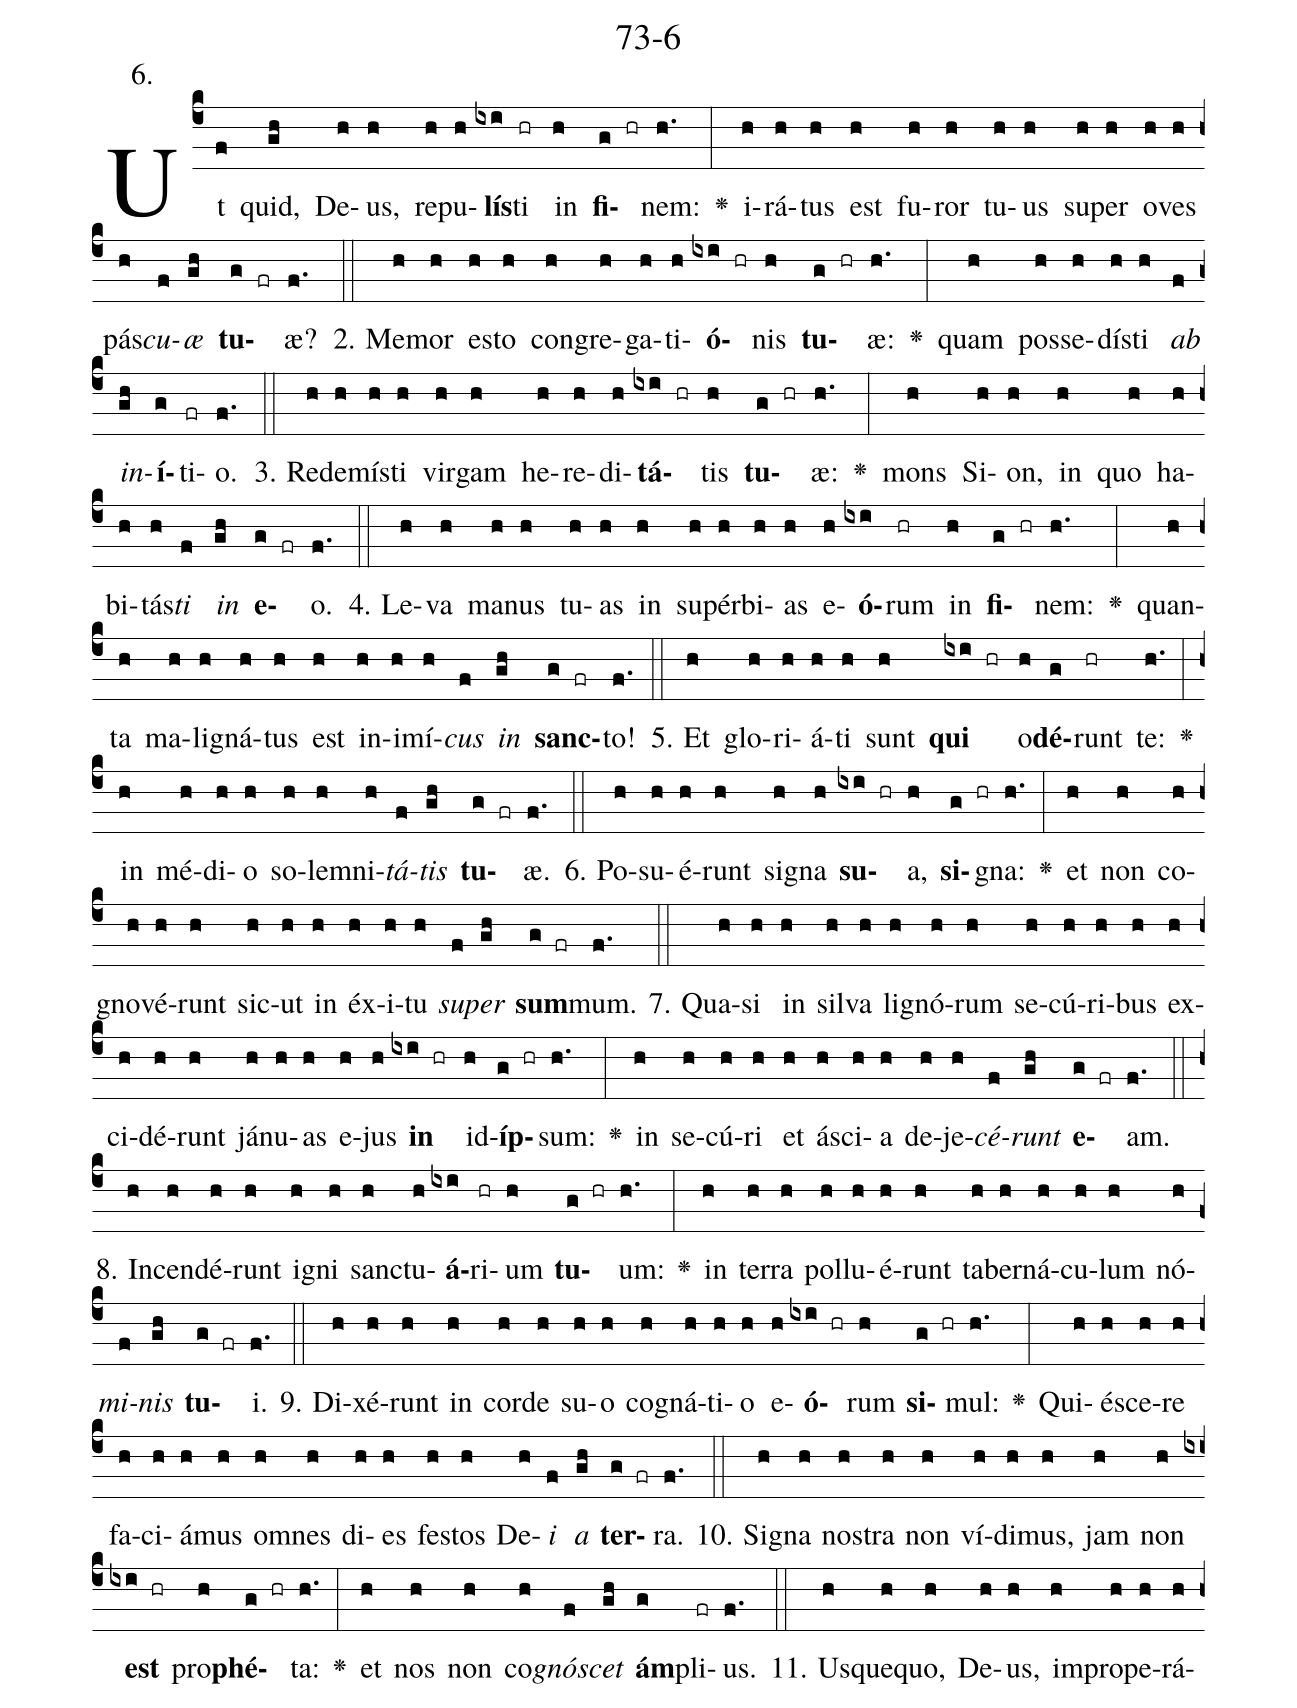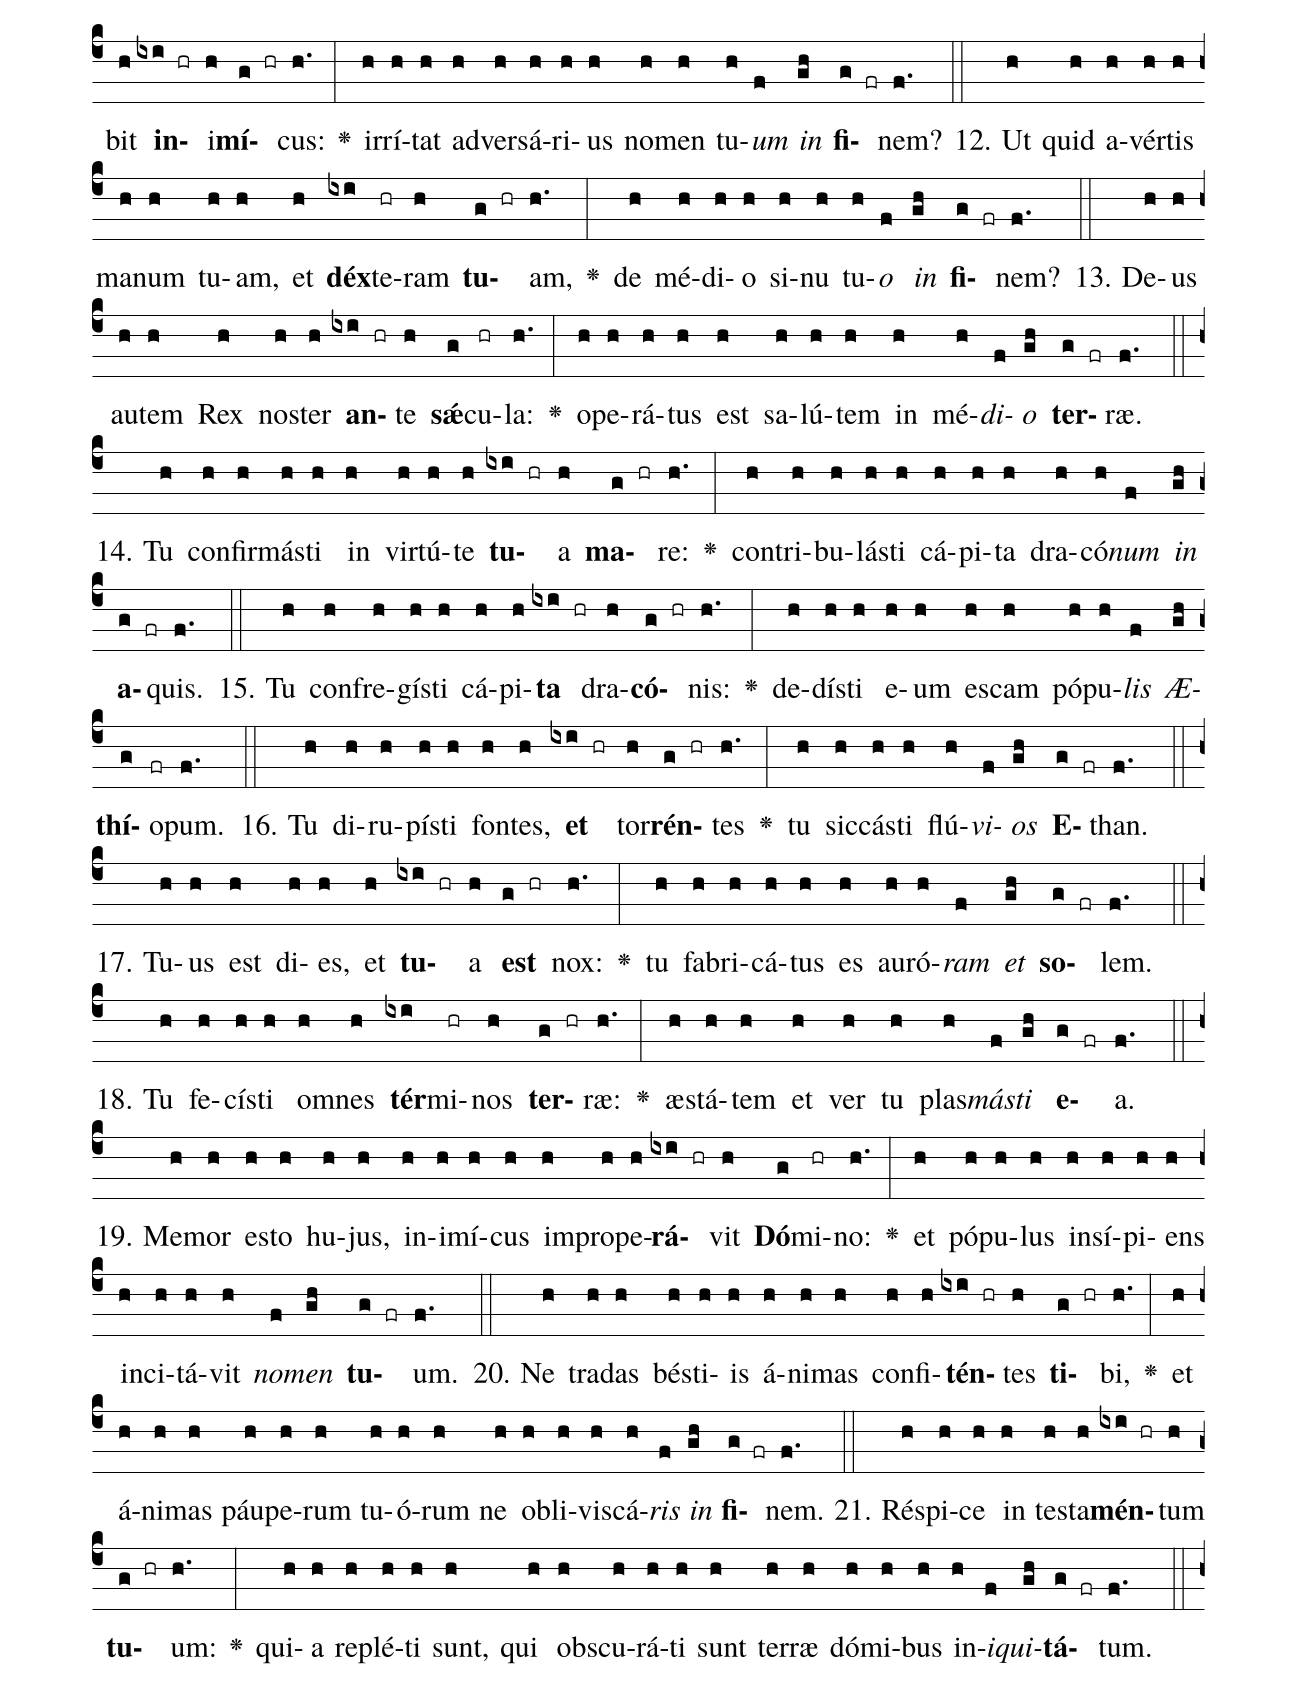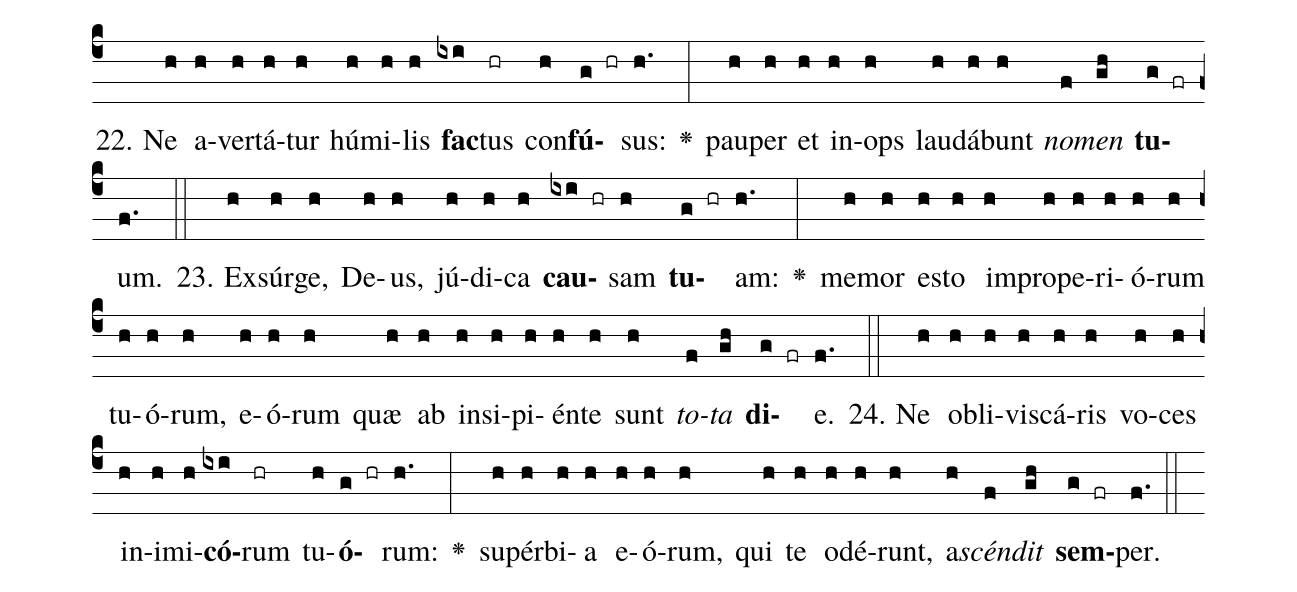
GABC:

name: 73-6;
annotation: 6.;
%%
(c4)Ut(f) quid,(gh) De(h)us,(h) re(h)pu(h)<b>lís</b>(ixi)ti(hr) in(h) <b>fi</b>(g hr)nem:(h.) <v>\greheightstar</v>(:) i(h)rá(h)tus(h) est(h) fu(h)ror(h) tu(h)us(h) su(h)per(h) o(h)ves(h) pás(h)<i>cu</i>(f)<i>æ</i>(gh) <b>tu</b>(g fr)æ?(f.) (::)
2. Me(h)mor(h) es(h)to(h) con(h)gre(h)ga(h)ti(h)<b>ó</b>(ixi hr)nis(h) <b>tu</b>(g hr)æ:(h.) <v>\greheightstar</v>(:) quam(h) pos(h)se(h)dís(h)ti(h) <i>ab</i>(f) <i>in</i>(gh)<b>í</b>(g)ti(fr)o.(f.) (::)
3. Red(h)e(h)mís(h)ti(h) vir(h)gam(h) he(h)re(h)di(h)<b>tá</b>(ixi hr)tis(h) <b>tu</b>(g hr)æ:(h.) <v>\greheightstar</v>(:) mons(h) Si(h)on,(h) in(h) quo(h) ha(h)bi(h)tás(h)<i>ti</i>(f) <i>in</i>(gh) <b>e</b>(g fr)o.(f.) (::)
4. Le(h)va(h) ma(h)nus(h) tu(h)as(h) in(h) su(h)pér(h)bi(h)as(h) e(h)<b>ó</b>(ixi)rum(hr) in(h) <b>fi</b>(g hr)nem:(h.) <v>\greheightstar</v>(:) quan(h)ta(h) ma(h)li(h)gná(h)tus(h) est(h) in(h)i(h)mí(h)<i>cus</i>(f) <i>in</i>(gh) <b>sanc</b>(g fr)to!(f.) (::)
5. Et(h) glo(h)ri(h)á(h)ti(h) sunt(h) <b>qui</b>(ixi hr) o(h)<b>dé</b>(g)runt(hr) te:(h.) <v>\greheightstar</v>(:) in(h) mé(h)di(h)o(h) so(h)lem(h)ni(h)<i>tá</i>(f)<i>tis</i>(gh) <b>tu</b>(g fr)æ.(f.) (::)
6. Po(h)su(h)é(h)runt(h) si(h)gna(h) <b>su</b>(ixi hr)a,(h) <b>si</b>(g hr)gna:(h.) <v>\greheightstar</v>(:) et(h) non(h) co(h)gno(h)vé(h)runt(h) sic(h)ut(h) in(h) éx(h)i(h)tu(h) <i>su</i>(f)<i>per</i>(gh) <b>sum</b>(g fr)mum.(f.) (::)
7. Qua(h)si(h) in(h) sil(h)va(h) li(h)gnó(h)rum(h) se(h)cú(h)ri(h)bus(h) ex(h)ci(h)dé(h)runt(h) já(h)nu(h)as(h) e(h)jus(h) <b>in</b>(ixi hr) id(h)<b>íp</b>(g hr)sum:(h.) <v>\greheightstar</v>(:) in(h) se(h)cú(h)ri(h) et(h) á(h)sci(h)a(h) de(h)je(h)<i>cé</i>(f)<i>runt</i>(gh) <b>e</b>(g fr)am.(f.) (::)
8. In(h)cen(h)dé(h)runt(h) i(h)gni(h) sanc(h)tu(h)<b>á</b>(ixi)ri(hr)um(h) <b>tu</b>(g hr)um:(h.) <v>\greheightstar</v>(:) in(h) ter(h)ra(h) pol(h)lu(h)é(h)runt(h) ta(h)ber(h)ná(h)cu(h)lum(h) nó(h)<i>mi</i>(f)<i>nis</i>(gh) <b>tu</b>(g fr)i.(f.) (::)
9. Di(h)xé(h)runt(h) in(h) cor(h)de(h) su(h)o(h) co(h)gná(h)ti(h)o(h) e(h)<b>ó</b>(ixi hr)rum(h) <b>si</b>(g hr)mul:(h.) <v>\greheightstar</v>(:) Qui(h)é(h)sce(h)re(h) fa(h)ci(h)á(h)mus(h) om(h)nes(h) di(h)es(h) fes(h)tos(h) De(h)<i>i</i>(f) <i>a</i>(gh) <b>ter</b>(g fr)ra.(f.) (::)
10. Si(h)gna(h) nos(h)tra(h) non(h) ví(h)di(h)mus,(h) jam(h) non(h) <b>est</b>(ixi hr) pro(h)<b>phé</b>(g hr)ta:(h.) <v>\greheightstar</v>(:) et(h) nos(h) non(h) co(h)<i>gnó</i>(f)<i>scet</i>(gh) <b>ám</b>(g)pli(fr)us.(f.) (::)
11. Us(h)que(h)quo,(h) De(h)us,(h) im(h)pro(h)pe(h)rá(h)bit(h) <b>in</b>(ixi hr)i(h)<b>mí</b>(g hr)cus:(h.) <v>\greheightstar</v>(:) ir(h)rí(h)tat(h) ad(h)ver(h)sá(h)ri(h)us(h) no(h)men(h) tu(h)<i>um</i>(f) <i>in</i>(gh) <b>fi</b>(g fr)nem?(f.) (::)
12. Ut(h) quid(h) a(h)vér(h)tis(h) ma(h)num(h) tu(h)am,(h) et(h) <b>déx</b>(ixi)te(hr)ram(h) <b>tu</b>(g hr)am,(h.) <v>\greheightstar</v>(:) de(h) mé(h)di(h)o(h) si(h)nu(h) tu(h)<i>o</i>(f) <i>in</i>(gh) <b>fi</b>(g fr)nem?(f.) (::)
13. De(h)us(h) au(h)tem(h) Rex(h) nos(h)ter(h) <b>an</b>(ixi hr)te(h) <b>sǽ</b>(g)cu(hr)la:(h.) <v>\greheightstar</v>(:) o(h)pe(h)rá(h)tus(h) est(h) sa(h)lú(h)tem(h) in(h) mé(h)<i>di</i>(f)<i>o</i>(gh) <b>ter</b>(g fr)ræ.(f.) (::)
14. Tu(h) con(h)fir(h)más(h)ti(h) in(h) vir(h)tú(h)te(h) <b>tu</b>(ixi hr)a(h) <b>ma</b>(g hr)re:(h.) <v>\greheightstar</v>(:) con(h)tri(h)bu(h)lás(h)ti(h) cá(h)pi(h)ta(h) dra(h)có(h)<i>num</i>(f) <i>in</i>(gh) <b>a</b>(g fr)quis.(f.) (::)
15. Tu(h) con(h)fre(h)gís(h)ti(h) cá(h)pi(h)<b>ta</b>(ixi hr) dra(h)<b>có</b>(g hr)nis:(h.) <v>\greheightstar</v>(:) de(h)dís(h)ti(h) e(h)um(h) es(h)cam(h) pó(h)pu(h)<i>lis</i>(f) <i>Æ</i>(gh)<b>thí</b>(g)o(fr)pum.(f.) (::)
16. Tu(h) di(h)ru(h)pís(h)ti(h) fon(h)tes,(h) <b>et</b>(ixi hr) tor(h)<b>rén</b>(g hr)tes(h.) <v>\greheightstar</v>(:) tu(h) sic(h)cás(h)ti(h) flú(h)<i>vi</i>(f)<i>os</i>(gh) <b>E</b>(g fr)than.(f.) (::)
17. Tu(h)us(h) est(h) di(h)es,(h) et(h) <b>tu</b>(ixi hr)a(h) <b>est</b>(g hr) nox:(h.) <v>\greheightstar</v>(:) tu(h) fa(h)bri(h)cá(h)tus(h) es(h) au(h)ró(h)<i>ram</i>(f) <i>et</i>(gh) <b>so</b>(g fr)lem.(f.) (::)
18. Tu(h) fe(h)cís(h)ti(h) om(h)nes(h) <b>tér</b>(ixi)mi(hr)nos(h) <b>ter</b>(g hr)ræ:(h.) <v>\greheightstar</v>(:) æs(h)tá(h)tem(h) et(h) ver(h) tu(h) plas(h)<i>más</i>(f)<i>ti</i>(gh) <b>e</b>(g fr)a.(f.) (::)
19. Me(h)mor(h) es(h)to(h) hu(h)jus,(h) in(h)i(h)mí(h)cus(h) im(h)pro(h)pe(h)<b>rá</b>(ixi hr)vit(h) <b>Dó</b>(g)mi(hr)no:(h.) <v>\greheightstar</v>(:) et(h) pó(h)pu(h)lus(h) in(h)sí(h)pi(h)ens(h) in(h)ci(h)tá(h)vit(h) <i>no</i>(f)<i>men</i>(gh) <b>tu</b>(g fr)um.(f.) (::)
20. Ne(h) tra(h)das(h) bés(h)ti(h)is(h) á(h)ni(h)mas(h) con(h)fi(h)<b>tén</b>(ixi hr)tes(h) <b>ti</b>(g hr)bi,(h.) <v>\greheightstar</v>(:) et(h) á(h)ni(h)mas(h) páu(h)pe(h)rum(h) tu(h)ó(h)rum(h) ne(h) ob(h)li(h)vis(h)cá(h)<i>ris</i>(f) <i>in</i>(gh) <b>fi</b>(g fr)nem.(f.) (::)
21. Ré(h)spi(h)ce(h) in(h) tes(h)ta(h)<b>mén</b>(ixi hr)tum(h) <b>tu</b>(g hr)um:(h.) <v>\greheightstar</v>(:) qui(h)a(h) re(h)plé(h)ti(h) sunt,(h) qui(h) obs(h)cu(h)rá(h)ti(h) sunt(h) ter(h)ræ(h) dó(h)mi(h)bus(h) in(h)<i>i</i>(f)<i>qui</i>(gh)<b>tá</b>(g fr)tum.(f.) (::)
22. Ne(h) a(h)ver(h)tá(h)tur(h) hú(h)mi(h)lis(h) <b>fac</b>(ixi)tus(hr) con(h)<b>fú</b>(g hr)sus:(h.) <v>\greheightstar</v>(:) pau(h)per(h) et(h) in(h)ops(h) lau(h)dá(h)bunt(h) <i>no</i>(f)<i>men</i>(gh) <b>tu</b>(g fr)um.(f.) (::)
23. Ex(h)súr(h)ge,(h) De(h)us,(h) jú(h)di(h)ca(h) <b>cau</b>(ixi hr)sam(h) <b>tu</b>(g hr)am:(h.) <v>\greheightstar</v>(:) me(h)mor(h) es(h)to(h) im(h)pro(h)pe(h)ri(h)ó(h)rum(h) tu(h)ó(h)rum,(h) e(h)ó(h)rum(h) quæ(h) ab(h) in(h)si(h)pi(h)én(h)te(h) sunt(h) <i>to</i>(f)<i>ta</i>(gh) <b>di</b>(g fr)e.(f.) (::)
24. Ne(h) ob(h)li(h)vis(h)cá(h)ris(h) vo(h)ces(h) in(h)i(h)mi(h)<b>có</b>(ixi)rum(hr) tu(h)<b>ó</b>(g hr)rum:(h.) <v>\greheightstar</v>(:) su(h)pér(h)bi(h)a(h) e(h)ó(h)rum,(h) qui(h) te(h) o(h)dé(h)runt,(h) a(h)<i>scén</i>(f)<i>dit</i>(gh) <b>sem</b>(g fr)per.(f.) (::)
